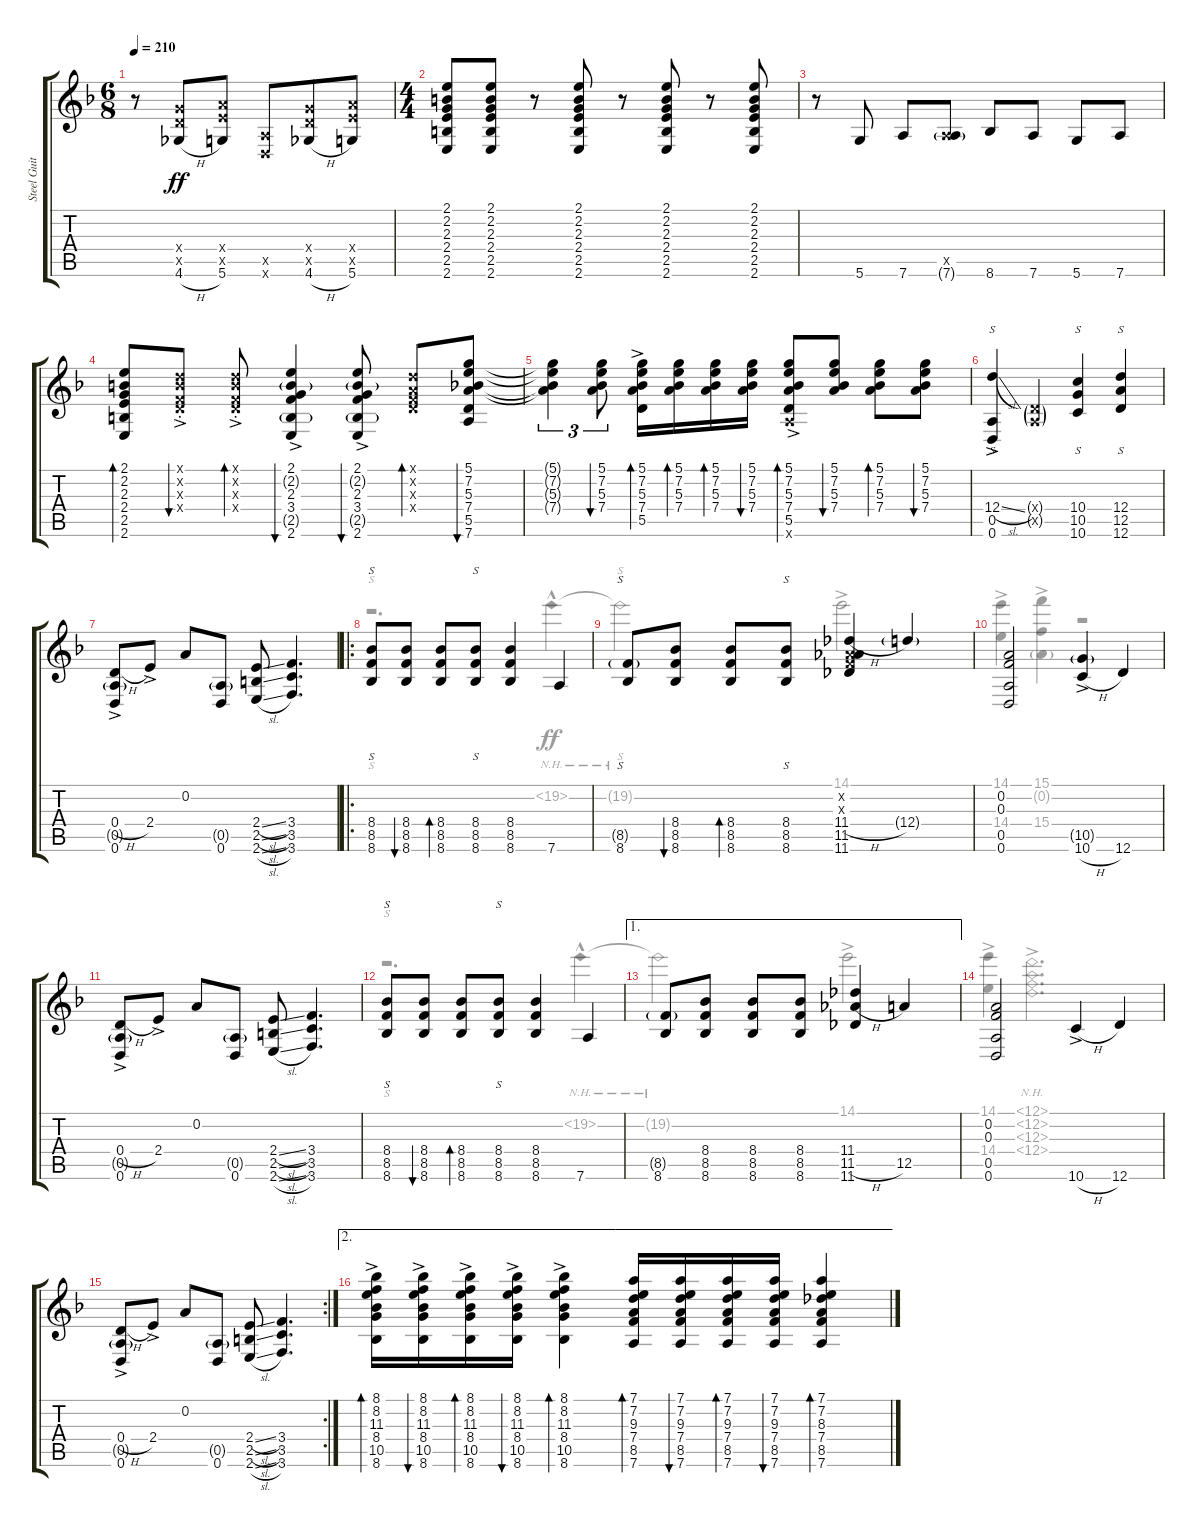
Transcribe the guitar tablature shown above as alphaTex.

\track ("Steel Guitar" "Steel Guit") {instrument acousticguitarsteel}
\staff {score tabs}
\tuning (D4 A3 F3 D3 A2 D2) {hide}
\voice
\ts (6 8)
\tempo 210
\clef g2
\ks dminor
r.8{dy ff} (5.4{x} 5.5{x} 4.6{h}).8 (7.4{x} 7.5{x} 5.6).8 (0.5{x} 0.6{x}).8 (5.4{x} 5.5{x} 4.6{h}).8 (7.4{x} 7.5{x} 5.6).8 |
\ts (4 4)
(2.1 2.2 2.3 2.4 2.5 2.6).8 (2.1 2.2 2.3 2.4 2.5 2.6).8 r.8 (2.1 2.2 2.3 2.4 2.5 2.6).8 r.8 (2.1 2.2 2.3 2.4 2.5 2.6).8 r.8 (2.1 2.2 2.3 2.4 2.5 2.6).8 |
r.8 5.6.8 7.6.8 (0.5{x} 7.6{g}).8 8.6.8 7.6.8 5.6.8 7.6.8 |
(2.1 2.2 2.3 2.4 2.5 2.6).8{bd 30} (0.1{x} 2.2{ac st x} 0.3{x} 0.4{x}).8{bu 30} (0.1{x} 2.2{ac st x} 0.3{x} 0.4{x}).8{bd 30} (2.1 2.2{g} 2.3 3.4{ac} 2.5{g} 2.6).4{bu 30} (2.1 2.2{g} 2.3 3.4{ac} 2.5{g} 2.6).8{bu 30} (0.1{x} 0.2{x} 0.3{x} 0.4{x}).8{bd 30} (5.1 7.2 5.3 7.4 5.5 7.6).8{bu 30} |
(5.1{t} 7.2{t} 5.3{t} 7.4{t}).4{tu (3 2)} (5.1 7.2 5.3 7.4).8{tu (3 2) bu 30} (5.1{ac} 7.2 5.3 7.4 5.5).16{bd 30} (5.1 7.2 5.3 7.4).16{bd 30} (5.1 7.2 5.3 7.4).16{bd 30} (5.1 7.2 5.3 7.4).16{bu 30} (5.1{ac} 7.2 5.3 7.4 5.5 7.6{ac x}).8{bd 30} (5.1 7.2 5.3 7.4).8{bu 30} (5.1 7.2 5.3 7.4).8{bd 30} (5.1 7.2 5.3 7.4).8{bu 30} |
(12.4{sl ac} 0.5 0.6{ac}).4{s} (0.4{g x} 0.5{g x}).4 (10.4 10.5 10.6).4{s} (12.4 12.5 12.6).4{s} |
(0.4{h} 0.5{g} 0.6{ac}).8 2.4{ac}.8 0.2.8 (0.5{g} 0.6).8 (2.4{sl} 2.5{sl} 2.6{sl}).8 (3.4 3.5 3.6).4{d} |
\ro
(8.4 8.5 8.6).8{s} (8.4 8.5 8.6).8{bu 30} (8.4 8.5 8.6).8{bd 30} (8.4 8.5 8.6).8{s} (8.4 8.5 8.6).4 7.6.4 |
(8.5{g} 8.6).8{s} (8.4 8.5 8.6).8{bu 30} (8.4 8.5 8.6).8{bd 30} (8.4 8.5 8.6).8{s} (0.2{x} 0.3{x} 11.4{h} 11.5 11.6).4 12.4{g}.4 |
(0.2 0.3 0.5 0.6).2 (10.5{g} 10.6{h ac}).4 12.6.4 |
(0.4{h} 0.5{g} 0.6{ac}).8 2.4{ac}.8 0.2.8 (0.5{g} 0.6).8 (2.4{sl} 2.5{sl} 2.6{sl}).8 (3.4 3.5 3.6).4{d} |
(8.4 8.5 8.6).8{s} (8.4 8.5 8.6).8{bu 30} (8.4 8.5 8.6).8{bd 30} (8.4 8.5 8.6).8{s} (8.4 8.5 8.6).4 7.6.4 |
\ae 1
(8.5{g} 8.6).8 (8.4 8.5 8.6).8 (8.4 8.5 8.6).8 (8.4 8.5 8.6).8 (11.4 11.5{h} 11.6).4 12.5.4 |
(0.2 0.3 0.5 0.6).2 10.6{h ac}.4 12.6.4 |
\rc 2
(0.4{h} 0.5{g} 0.6{ac}).8 2.4{ac}.8 0.2.8 (0.5{g} 0.6).8 (2.4{sl} 2.5{sl} 2.6{sl}).8 (3.4 3.5 3.6).4{d} |
\ae 2
(8.1 8.2 11.3{ac} 8.4 10.5 8.6).16{bd 30} (8.1 8.2 11.3{ac} 8.4 10.5 8.6).16{bu 30} (8.1 8.2 11.3{ac} 8.4 10.5 8.6).16{bd 30} (8.1 8.2 11.3{ac} 8.4 10.5 8.6).16{bu 30} (8.1 8.2 11.3{ac} 8.4 10.5 8.6).4{bd 30} (7.1 7.2 9.3 7.4 8.5 7.6).16{bd 30} (7.1 7.2 9.3 7.4 8.5 7.6).16{bu 30} (7.1 7.2 9.3 7.4 8.5 7.6).16{bd 30} (7.1 7.2 9.3 7.4 8.5 7.6).16{bu 30} (7.1 7.2 8.3 7.4 8.5 7.6).4{bd 30}
\voice
\clef g2
\ottava regular
\simile none
\ks dminor
|
|
|
|
|
|
|
r.2{s d} 19.2{nh hac}.4 |
19.2{nh t}.2{s} 14.1{ac}.2 |
(14.1{ac} 14.4{ac}).4 (15.1{ac} 0.2{g} 15.4{ac}).4 r.2 |
|
r.2{s d} 19.2{nh hac}.4 |
19.2{nh t}.2 14.1{ac}.2 |
(14.1{ac} 14.4{ac}).4 (12.1{nh} 12.2{nh ac} 12.3{nh ac} 12.4{nh}).2{d} |
|
